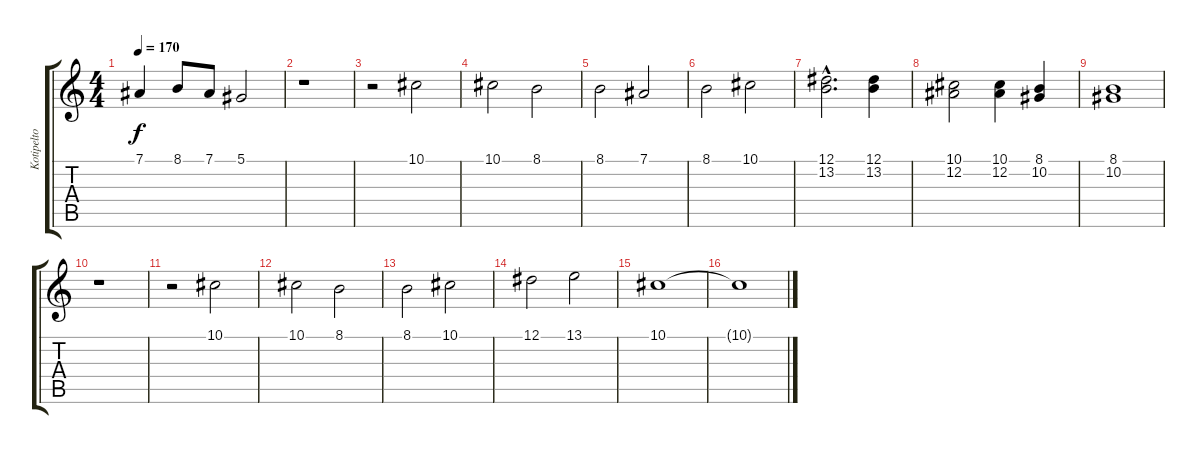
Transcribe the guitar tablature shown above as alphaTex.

\track ("Kotipelto" "Kotipelto") {instrument lead6voice}
\staff {score tabs}
\tuning (Eb4 Bb3 Gb3 Db3 Ab2 Eb2) {hide}
\ts (4 4)
\tempo 170
\clef g2
\ks c
7.1.4{dy f} 8.1.8 7.1.8 5.1.2 |
r.1 |
r.2 10.1.2 |
10.1.2 8.1.2 |
8.1.2 7.1.2 |
8.1.2 10.1.2 |
(12.1{hac} 13.2{hac}).2{d} (12.1 13.2).4 |
(10.1 12.2).2 (10.1 12.2).4 (8.1 10.2).4 |
(8.1 10.2).1 |
r.1 |
r.2 10.1.2 |
10.1.2 8.1.2 |
8.1.2 10.1.2 |
12.1.2 13.1.2 |
10.1.1 |
10.1{t}.1
